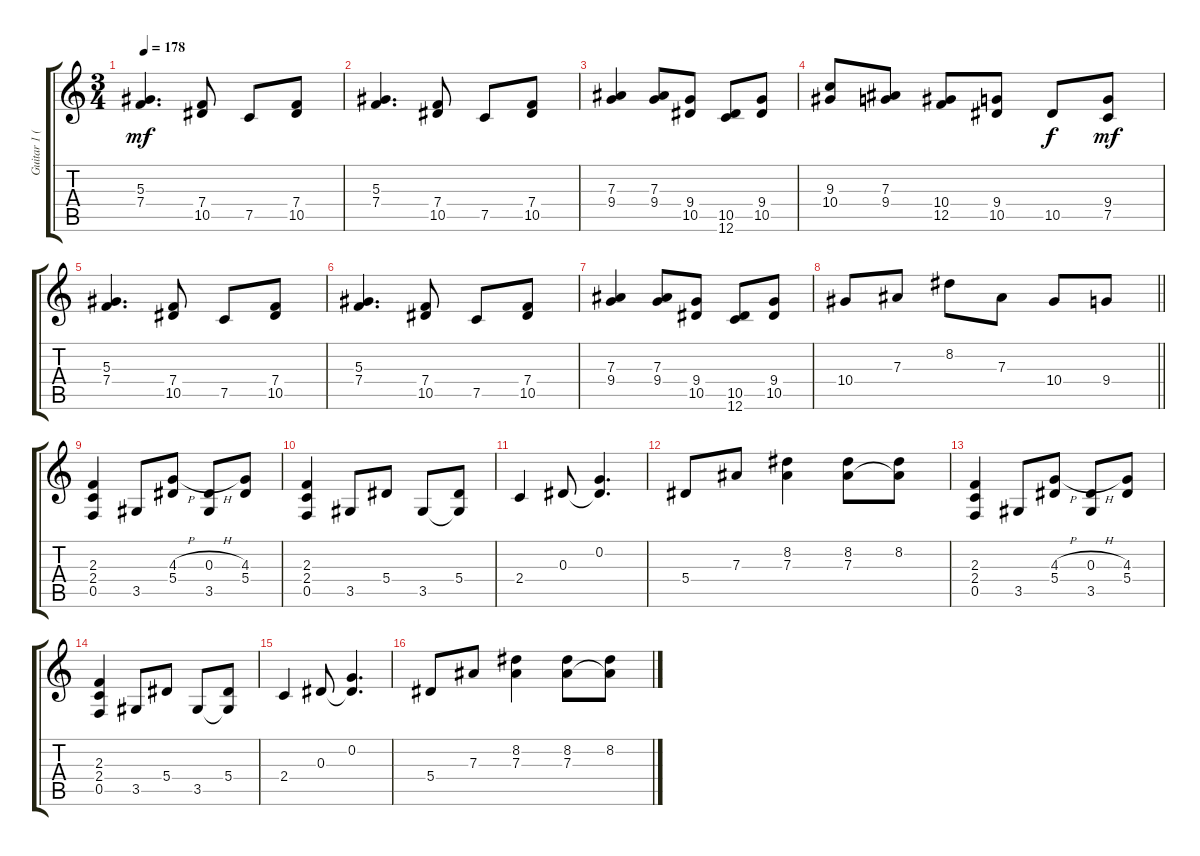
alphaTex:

\track ("Guitar 1 (Lead)" "Guitar 1 (") {instrument distortionguitar}
\staff {score tabs}
\tuning (C4 G3 Eb3 Bb2 F2 C2) {hide}
\ts (3 4)
\tempo 178
\clef g2
\ks c
(5.3 7.4).4{d dy mf} (7.4 10.5).8 7.5.8 (7.4 10.5).8 |
(5.3 7.4).4{d} (7.4 10.5).8 7.5.8 (7.4 10.5).8 |
(7.3 9.4).4 (7.3 9.4).8 (9.4 10.5).8 (10.5 12.6).8 (9.4 10.5).8 |
(9.3 10.4).8 (7.3 9.4).8 (10.4 12.5).8 (9.4 10.5).8 10.5.8{dy f} (9.4 7.5).8{dy mf} |
(5.3 7.4).4{d} (7.4 10.5).8 7.5.8 (7.4 10.5).8 |
(5.3 7.4).4{d} (7.4 10.5).8 7.5.8 (7.4 10.5).8 |
(7.3 9.4).4 (7.3 9.4).8 (9.4 10.5).8 (10.5 12.6).8 (9.4 10.5).8 |
\barLineRight lightlight
10.4.8 7.3.8 8.2.8 7.3.8 10.4.8 9.4.8 |
(2.3 2.4 0.5).4{balance 14} 3.5.8 (4.3{h} 5.4).8 (0.3{h} 3.5).8 (4.3 5.4).8 |
(2.3 2.4 0.5).4 3.5.8 5.4.8 3.5.8 (5.4 3.5{t}).8 |
2.4.4 0.3.8 (0.2 0.3{t}).4{d} |
5.4.8 7.3.8 (8.2 7.3).4 (8.2 7.3).8 (8.2 7.3{t}).8 |
(2.3 2.4 0.5).4 3.5.8 (4.3{h} 5.4).8 (0.3{h} 3.5).8 (4.3 5.4).8 |
(2.3 2.4 0.5).4 3.5.8 5.4.8 3.5.8 (5.4 3.5{t}).8 |
2.4.4 0.3.8 (0.2 0.3{t}).4{d} |
5.4.8 7.3.8 (8.2 7.3).4 (8.2 7.3).8 (8.2 7.3{t}).8
